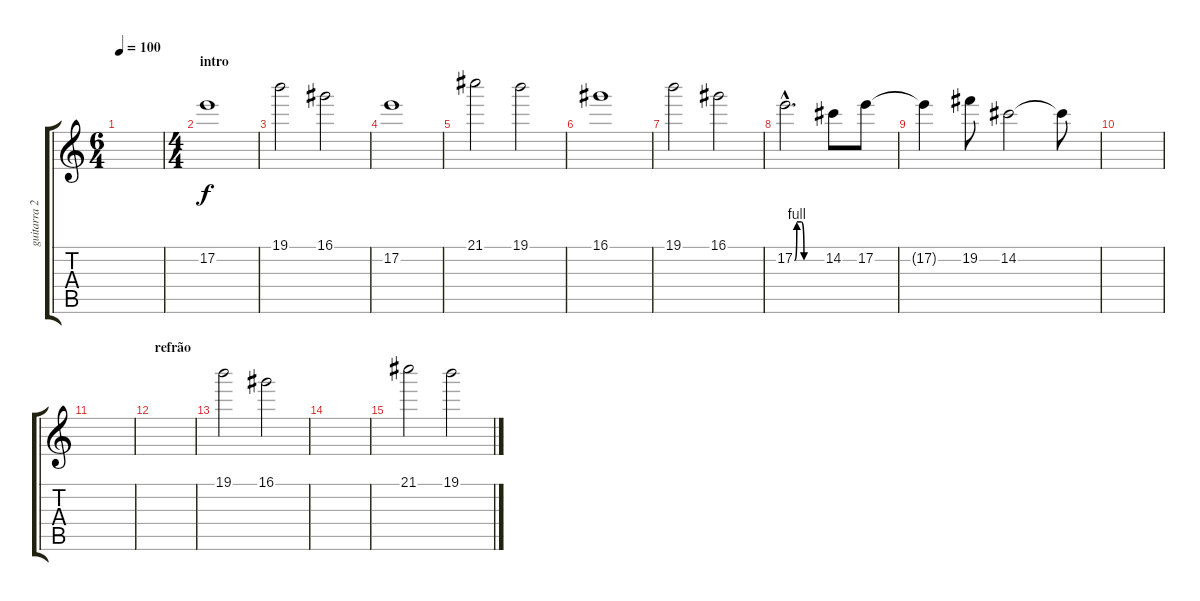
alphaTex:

\track ("guitarra 2" "guitarra 2") {instrument distortionguitar}
\staff {score tabs}
\tuning (E4 B3 G3 D3 A2 E2) {hide}
\ts (6 4)
\tempo 100
\clef g2
\ks c
|
\ts (4 4)
\section ("" "intro")
17.2.1 |
19.1.2 16.1.2 |
17.2.1 |
21.1.2 19.1.2 |
16.1.1 |
19.1.2 16.1.2 |
17.2{be (custom 0 0 5 4 15 4 21 0 45 0 60 0) hac}.2{d} 14.2.8 17.2.8 |
17.2{t}.4 19.2.8 14.2.2 14.2{t}.8 |
|
|
\section ("" "refrão")
|
19.1.2 16.1.2 |
|
21.1.2 19.1.2
